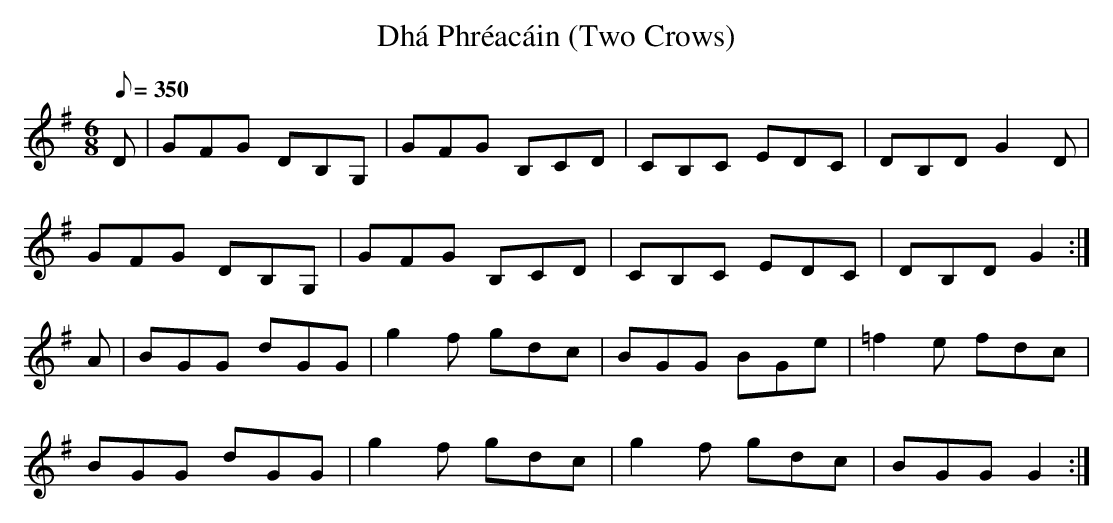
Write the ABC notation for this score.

X:1
T: Dhá Phréacáin (Two Crows)
M: 6/8
Q: 350
L: 1/8
K: G
D|GFG DB,G,|GFG B,CD|CB,C EDC|DB,D G2 D|
GFG DB,G,|GFG B,CD|CB,C EDC|DB,D G2 :|
A|BGG dGG|g2f gdc|BGG BGe|=f2e fdc|
BGG dGG|g2f gdc|g2f gdc|BGG G2 :|
